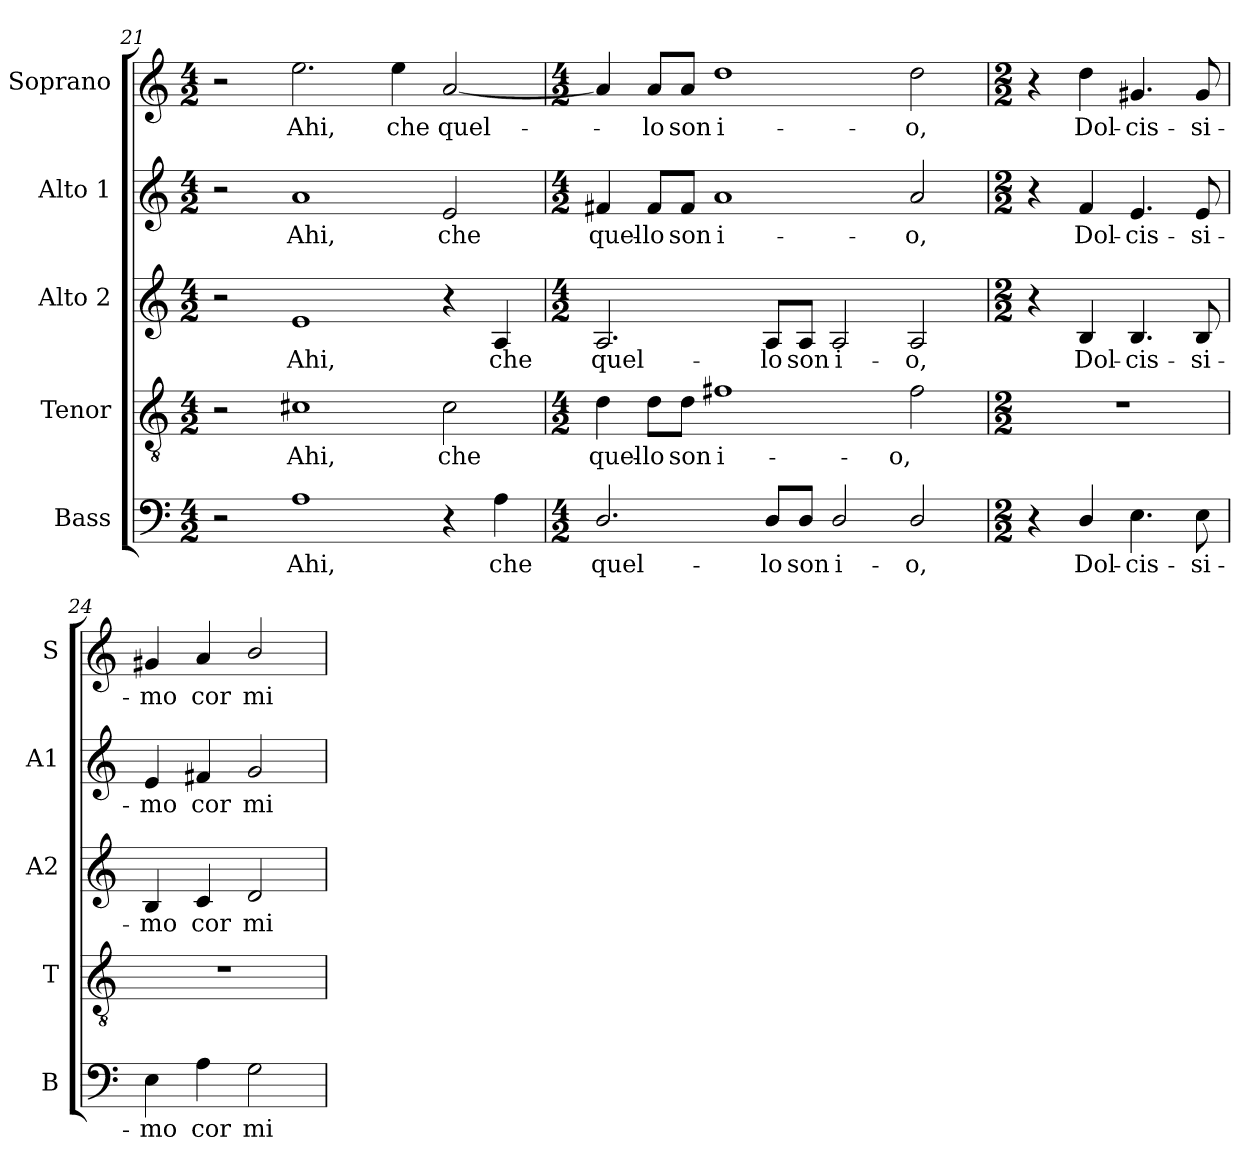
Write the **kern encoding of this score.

**kern	**text	**kern	**text	**kern	**text	**kern	**text	**kern	**text
*part5	*part5	*part4	*part4	*part3	*part3	*part2	*part2	*part1	*part1
*staff5	*staff5	*staff4	*staff4	*staff3	*staff3	*staff2	*staff2	*staff1	*staff1
*I"Bass	*	*I"Tenor	*	*I"Alto 2	*	*I"Alto 1	*	*I"Soprano	*
*I'B	*	*I'T	*	*I'A2	*	*I'A1	*	*I'S	*
!!LO:PB:g=z
*clefF4	*	*clefGv2	*	*clefG2	*	*clefG2	*	*clefG2	*
*	*	*ITrd7c12	*	*	*	*	*	*	*
*k[]	*	*k[]	*	*k[]	*	*k[]	*	*k[]	*
*C:	*	*C:	*	*C:	*	*C:	*	*C:	*
*M4/2	*	*M4/2	*	*M4/2	*	*M4/2	*	*M4/2	*
=21	=21	=21	=21	=21	=21	=21	=21	=21	=21
2r	.	2r	.	2r	.	2r	.	2r	.
!	!LO:LY:b:color=#000000	!	!	!	!	!	!	!	!
!	!	!	!LO:LY:b:color=#000000	!	!	!	!	!	!
!	!	!	!	!	!LO:LY:b:color=#000000	!	!	!	!
!	!	!	!	!	!	!	!LO:LY:b:color=#000000	!	!
!	!	!	!	!	!	!	!	!	!LO:LY:b:color=#000000
1Ai	Ahi,	1C#Xi	Ahi,	1ei	Ahi,	1ai	Ahi,	2.eei\	Ahi,
!	!	!	!	!	!	!	!	!	!LO:LY:b:color=#000000
.	.	.	.	.	.	.	.	4eei\	che
!	!	!	!LO:LY:b:color=#000000	!	!	!	!	!	!
!	!	!	!	!	!	!	!LO:LY:b:color=#000000	!	!
!	!	!	!	!	!	!	!	!	!LO:LY:b:color=#000000
4r	.	2C#i\	che	4r	.	2ei/	che	[2ai/	quel-
!	!LO:LY:b:color=#000000	!	!	!	!	!	!	!	!
!	!	!	!	!	!LO:LY:b:color=#000000	!	!	!	!
4Ai\	che	.	.	4Ai/	che	.	.	.	.
=22	=22	=22	=22	=22	=22	=22	=22	=22	=22
*M4/2	*	*M4/2	*	*M4/2	*	*M4/2	*	*M4/2	*
!	!LO:LY:b:color=#000000	!	!	!	!	!	!	!	!
!	!	!	!LO:LY:b:color=#000000	!	!	!	!	!	!
!	!	!	!	!	!LO:LY:b:color=#000000	!	!	!	!
!	!	!	!	!	!	!	!LO:LY:b:color=#000000	!	!
2.Di/	quel-	4Di\	quel-	2.Ai/	quel-	4f#Xi/	quel-	4ai/]	.
!	!	!	!LO:LY:b:color=#000000	!	!	!	!	!	!
!	!	!	!	!	!	!	!LO:LY:b:color=#000000	!	!
!	!	!	!	!	!	!	!	!	!LO:LY:b:color=#000000
.	.	8Di\L	-lo	.	.	8f#i/L	-lo	8ai/L	-lo
!	!	!	!LO:LY:b:color=#000000	!	!	!	!	!	!
!	!	!	!	!	!	!	!LO:LY:b:color=#000000	!	!
!	!	!	!	!	!	!	!	!	!LO:LY:b:color=#000000
.	.	8Di\J	son	.	.	8f#i/J	son	8ai/J	son
!	!	!	!LO:LY:b:color=#000000	!	!	!	!	!	!
!	!	!	!	!	!	!	!LO:LY:b:color=#000000	!	!
!	!	!	!	!	!	!	!	!	!LO:LY:b:color=#000000
.	.	1F#Xi	i-	.	.	1ai	i-	1ddi	i-
!	!LO:LY:b:color=#000000	!	!	!	!	!	!	!	!
!	!	!	!	!	!LO:LY:b:color=#000000	!	!	!	!
8Di/L	-lo	.	.	8Ai/L	-lo	.	.	.	.
!	!LO:LY:b:color=#000000	!	!	!	!	!	!	!	!
!	!	!	!	!	!LO:LY:b:color=#000000	!	!	!	!
8Di/J	son	.	.	8Ai/J	son	.	.	.	.
!	!LO:LY:b:color=#000000	!	!	!	!	!	!	!	!
!	!	!	!	!	!LO:LY:b:color=#000000	!	!	!	!
2Di/	i-	.	.	2Ai/	i-	.	.	.	.
!	!LO:LY:b:color=#000000	!	!	!	!	!	!	!	!
!	!	!	!LO:LY:b:color=#000000	!	!	!	!	!	!
!	!	!	!	!	!LO:LY:b:color=#000000	!	!	!	!
!	!	!	!	!	!	!	!LO:LY:b:color=#000000	!	!
!	!	!	!	!	!	!	!	!	!LO:LY:b:color=#000000
2Di/	-o,	2F#i\	-o,	2Ai/	-o,	2ai/	-o,	2ddi\	-o,
=23	=23	=23	=23	=23	=23	=23	=23	=23	=23
*M2/2	*	*M2/2	*	*M2/2	*	*M2/2	*	*M2/2	*
4r	.	1r	.	4r	.	4r	.	4r	.
!	!LO:LY:b:color=#000000	!	!	!	!	!	!	!	!
!	!	!	!	!	!LO:LY:b:color=#000000	!	!	!	!
!	!	!	!	!	!	!	!LO:LY:b:color=#000000	!	!
!	!	!	!	!	!	!	!	!	!LO:LY:b:color=#000000
4Di/	Dol-	.	.	4Bi/	Dol-	4fi/	Dol-	4ddi\	Dol-
!	!LO:LY:b:color=#000000	!	!	!	!	!	!	!	!
!	!	!	!	!	!LO:LY:b:color=#000000	!	!	!	!
!	!	!	!	!	!	!	!LO:LY:b:color=#000000	!	!
!	!	!	!	!	!	!	!	!	!LO:LY:b:color=#000000
4.Ei\	-cis-	.	.	4.Bi/	-cis-	4.ei/	-cis-	4.g#Xi/	-cis-
!	!LO:LY:b:color=#000000	!	!	!	!	!	!	!	!
!	!	!	!	!	!LO:LY:b:color=#000000	!	!	!	!
!	!	!	!	!	!	!	!LO:LY:b:color=#000000	!	!
!	!	!	!	!	!	!	!	!	!LO:LY:b:color=#000000
8Ei\	-si-	.	.	8Bi/	-si-	8ei/	-si-	8g#i/	-si-
=24	=24	=24	=24	=24	=24	=24	=24	=24	=24
!	!LO:LY:b:color=#000000	!	!	!	!	!	!	!	!
!	!	!	!	!	!LO:LY:b:color=#000000	!	!	!	!
!	!	!	!	!	!	!	!LO:LY:b:color=#000000	!	!
!	!	!	!	!	!	!	!	!	!LO:LY:b:color=#000000
4Ei\	-mo	1r	.	4Bi/	-mo	4ei/	-mo	4g#Xi/	-mo
!	!LO:LY:b:color=#000000	!	!	!	!	!	!	!	!
!	!	!	!	!	!LO:LY:b:color=#000000	!	!	!	!
!	!	!	!	!	!	!	!LO:LY:b:color=#000000	!	!
!	!	!	!	!	!	!	!	!	!LO:LY:b:color=#000000
4Ai\	cor	.	.	4ci/	cor	4f#Xi/	cor	4ai/	cor
!	!LO:LY:b:color=#000000	!	!	!	!	!	!	!	!
!	!	!	!	!	!LO:LY:b:color=#000000	!	!	!	!
!	!	!	!	!	!	!	!LO:LY:b:color=#000000	!	!
!	!	!	!	!	!	!	!	!	!LO:LY:b:color=#000000
2Gi\	mi-	.	.	2di/	mi-	2gi/	mi-	2bi/	mi-
=	=	=	=	=	=	=	=	=	=
*-	*-	*-	*-	*-	*-	*-	*-	*-	*-
